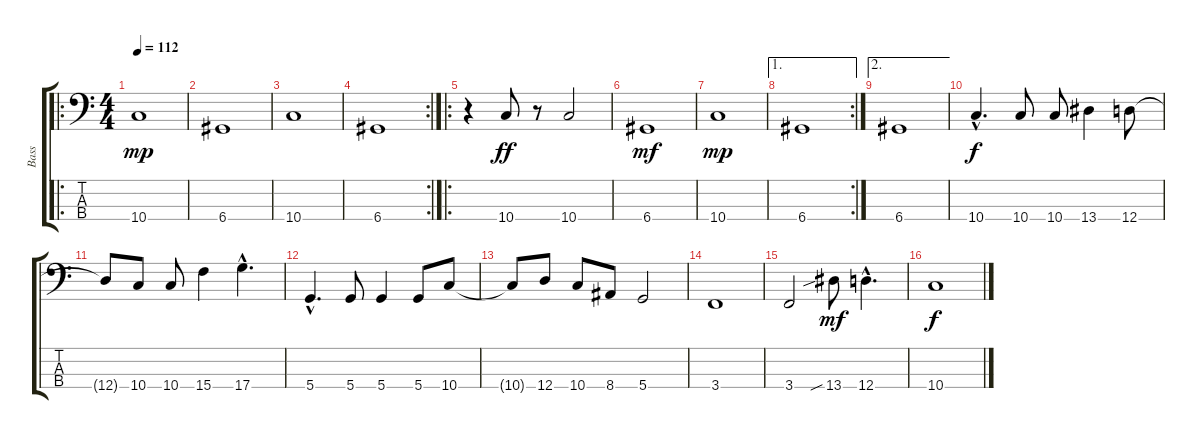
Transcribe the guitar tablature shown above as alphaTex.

\track ("Bass" "Bass") {instrument electricbassfinger}
\staff {score tabs}
\tuning (G2 D2 A1 D1) {hide}
\ro
\ts (4 4)
\tempo 112
\clef f4
\ks c
10.4.1{dy mp instrument electricbassfinger} |
6.4.1 |
10.4.1 |
\rc 2
6.4.1 |
\ro
r.4 10.4.8{dy ff} r.8 10.4.2 |
6.4.1{dy mf} |
10.4.1{dy mp} |
\ae 1
\rc 2
6.4.1 |
\ae 2
6.4.1 |
10.4{hac}.4{d dy f} 10.4.8 10.4.8 13.4.4 12.4.8 |
12.4{t}.8 10.4.8 10.4.8 15.4.4 17.4{hac}.4{d} |
5.4{hac}.4{d} 5.4.8 5.4.4 5.4.8 10.4.8 |
10.4{t}.8 12.4.8 10.4.8 8.4.8 5.4.2 |
3.4.1 |
3.4.2 13.4{sib}.8{dy mf} 12.4{hac}.4{d} |
10.4.1{dy f}
